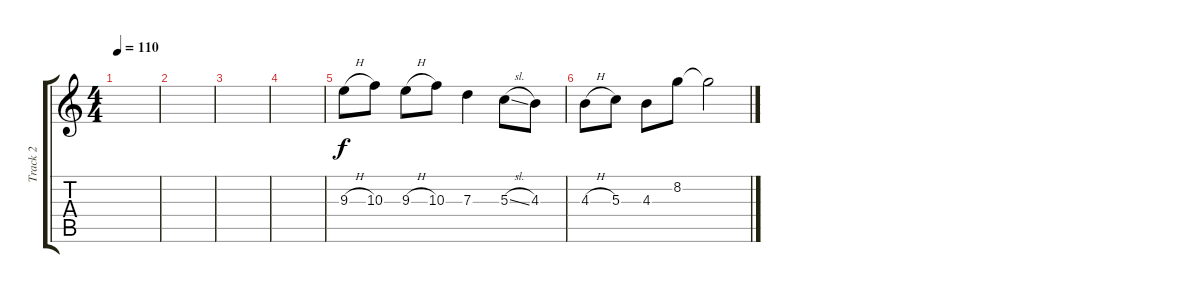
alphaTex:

\track ("Track 2" "Track 2") {instrument electricguitarclean}
\staff {score tabs}
\tuning (E4 B3 G3 D3 A2 E2) {hide}
\ts (4 4)
\tempo 110
\clef g2
\ks c
|
|
|
|
9.3{h}.8 10.3.8 9.3{h}.8 10.3.8 7.3.4 5.3{sl}.8 4.3.8 |
4.3{h}.8 5.3.8 4.3.8 8.2.8 8.2{t}.2
